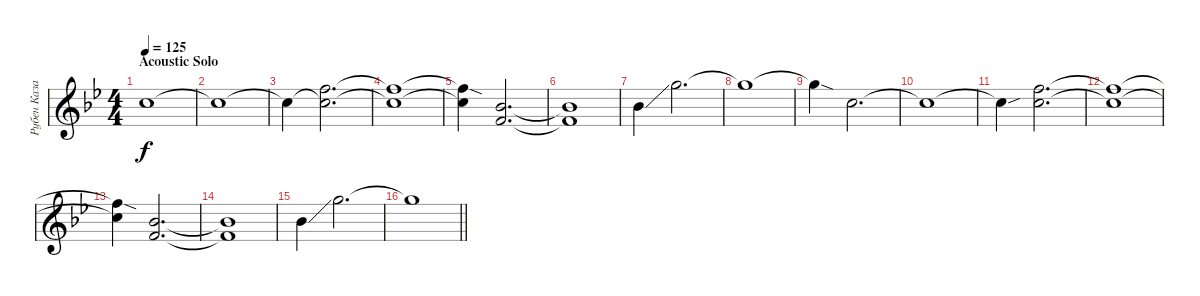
\track ("Рубен Казарьян" "Рубен Каза") {instrument synthstrings2}
\staff {score}
\tuning (E4 B3 G3 D3 A2 E2) {hide}
\ts (4 4)
\section ("" "Acoustic Solo")
\tempo 125
\clef g2
\ks bb
8.1.1{dy f} |
8.1{t}.1 |
8.1{t}.4 (8.1{t} 18.2).2{d} |
(8.1{t} 18.2{t}).1 |
(8.1{t} 18.2{sod t}).4 (6.1 6.2).2{d} |
(6.1{t} 6.2{t}).1 |
6.1{ss}.4 15.1.2{d} |
15.1{t}.1 |
15.1{sod t}.4 8.1.2{d} |
8.1{t}.1 |
8.1{sou t}.4 (13.1 13.2).2{d} |
(13.1{t} 13.2{t}).1 |
(13.1{sod t} 13.2{t}).4 (6.1 6.2).2{d} |
(6.1{t} 6.2{t}).1 |
6.1{ss}.4 15.1.2{d} |
\barLineRight lightlight
15.1{t}.1
